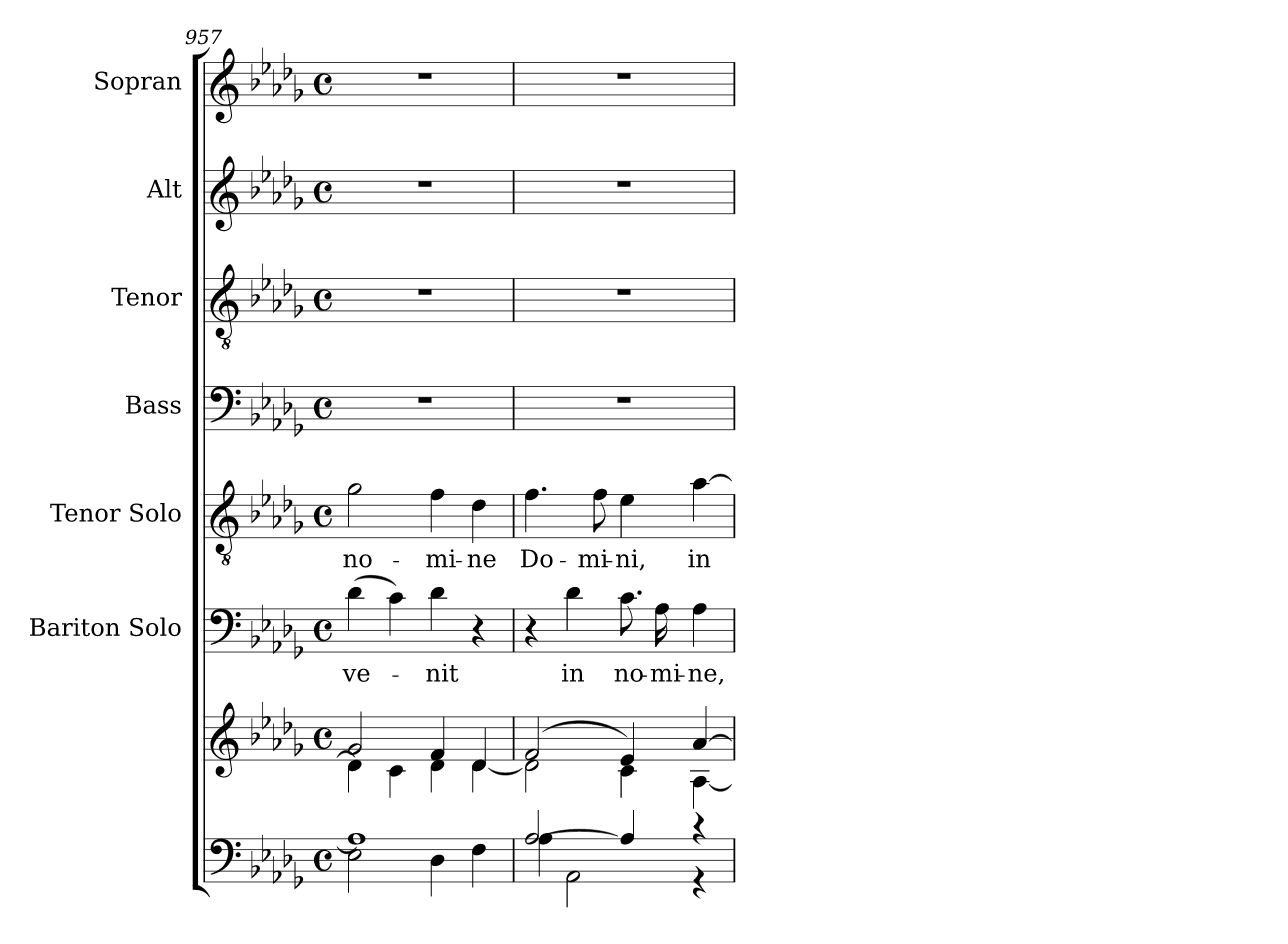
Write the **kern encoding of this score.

**kern	**kern	**kern	**text	**kern	**text	**kern	**kern	**kern	**kern
*part7	*part7	*part6	*part6	*part5	*part5	*part4	*part3	*part2	*part1
*staff8	*staff7	*staff6	*staff6	*staff5	*staff5	*staff4	*staff3	*staff2	*staff1
*	*	*I"Bariton Solo	*	*I"Tenor Solo	*	*I"Bass	*I"Tenor	*I"Alt	*I"Sopran
*	*	*	*	*	*	*I'B.	*I'T.	*I'A.	*I'S.
*clefF4	*clefG2	*clefF4	*	*clefGv2	*	*clefF4	*clefGv2	*clefG2	*clefG2
*k[b-e-a-d-g-]	*k[b-e-a-d-g-]	*k[b-e-a-d-g-]	*	*k[b-e-a-d-g-]	*	*k[b-e-a-d-g-]	*k[b-e-a-d-g-]	*k[b-e-a-d-g-]	*k[b-e-a-d-g-]
*D-:	*D-:	*D-:	*	*D-:	*	*D-:	*D-:	*D-:	*D-:
*M4/4	*M4/4	*M4/4	*	*M4/4	*	*M4/4	*M4/4	*M4/4	*M4/4
*met(c)	*met(c)	*met(c)	*	*met(c)	*	*met(c)	*met(c)	*met(c)	*met(c)
=957	=957	=957	=957	=957	=957	=957	=957	=957	=957
*^	*^	*	*	*	*	*	*	*	*
!	!	!	!	!	!LO:LY:b	!	!LO:LY:b	!	!	!	!
1A-]	2E-\	2g-/	4d-\]	(>4d-\	ve-	2g-\	no-	1r	1r	1r	1r
.	.	.	4c\	4c\)	.	.	.	.	.	.	.
!	!	!	!	!	!LO:LY:b	!	!LO:LY:b	!	!	!	!
.	4D-\	4f/	4d-\	4d-\	-nit	4f\	-mi-	.	.	.	.
!	!	!	!	!	!	!	!LO:LY:b	!	!	!	!
.	4F\	4d-/	[<4d-\	4r	.	4d-\	-ne	.	.	.	.
=958	=958	=958	=958	=958	=958	=958	=958	=958	=958	=958	=958
!	!	!	!	!	!	!	!LO:LY:b	!	!	!	!
[>2A-/	4A-\	(2f/	2d-\]	4r	.	4.f\	Do-	1r	1r	1r	1r
!	!	!	!	!	!LO:LY:b	!	!	!	!	!	!
.	2AA-\	.	.	4d-\	in	.	.	.	.	.	.
!	!	!	!	!	!	!	!LO:LY:b	!	!	!	!
.	.	.	.	.	.	8f\	-mi-	.	.	.	.
!	!	!	!	!	!LO:LY:b	!	!LO:LY:b	!	!	!	!
4A-/]	.	4e-/)	4c\	8.c\	no-	4e-\	-ni,	.	.	.	.
!	!	!	!	!	!LO:LY:b	!	!	!	!	!	!
.	.	.	.	16A-\	-mi-	.	.	.	.	.	.
!	!	!	!	!	!LO:LY:b	!	!LO:LY:b	!	!	!	!
4r	4r	[>4a-/	[<4A-\	4A-\	-ne,	[4a-\	in	.	.	.	.
*v	*v	*	*	*	*	*	*	*	*	*	*
*	*v	*v	*	*	*	*	*	*	*	*
=	=	=	=	=	=	=	=	=	=
*-	*-	*-	*-	*-	*-	*-	*-	*-	*-
